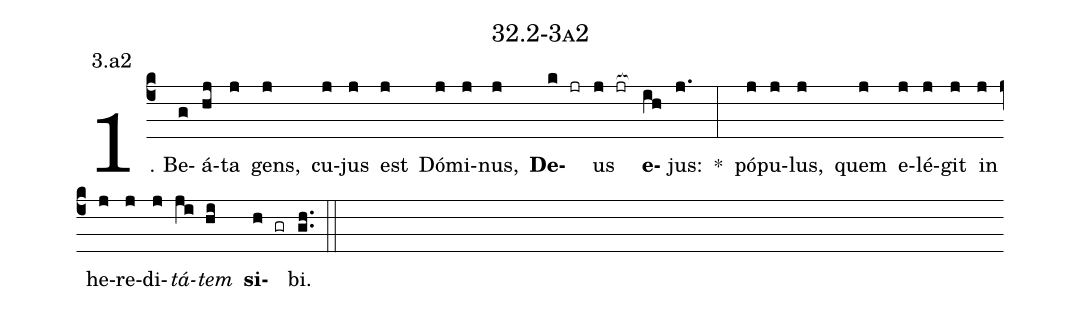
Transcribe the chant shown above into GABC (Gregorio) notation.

name: 32.2-3a2;
annotation: 3.a2;
%%
(c4)1. Be(g)á(hj)ta(j) gens,(j) cu(j)jus(j) est(j) Dó(j)mi(j)nus,(j) <b>De</b>(k jr)us(j jr[ocb:1{]) <b>e</b>(ih[ocb:0}])jus:(j.) *(:) pó(j)pu(j)lus,(j) quem(j) e(j)lé(j)git(j) in(j) he(j)re(j)di(j)<i>tá</i>(ji)<i>tem</i>(hi) <b>si</b>(h gr)bi.(gh..) (::)
